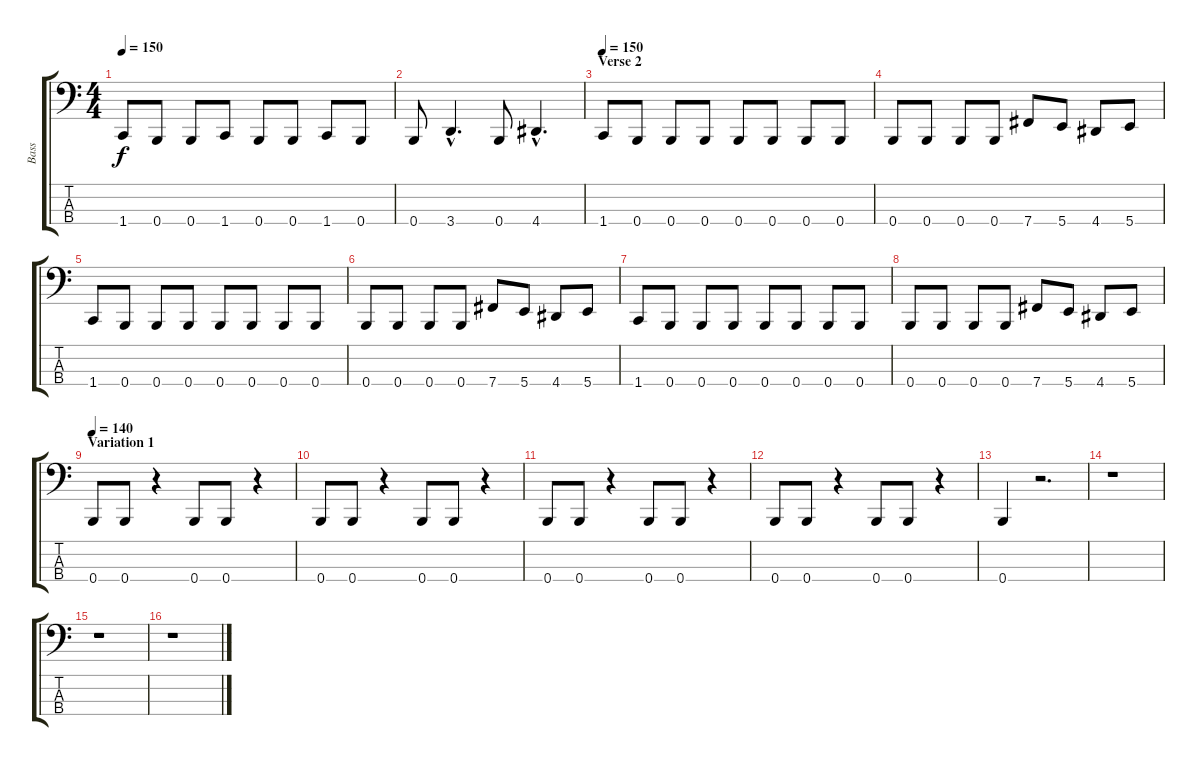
\track ("Bass" "Bass") {instrument electricbasspick}
\staff {score tabs}
\tuning (E2 B1 Gb1 B0) {hide}
\ts (4 4)
\tempo 150
\clef f4
\ks c
1.4.8{dy f} 0.4.8 0.4.8 1.4.8 0.4.8 0.4.8 1.4.8 0.4.8 |
0.4.8 3.4{hac}.4{d} 0.4.8 4.4{hac}.4{d} |
\section ("" "Verse 2")
\tempo 150
1.4.8 0.4.8 0.4.8 0.4.8 0.4.8 0.4.8 0.4.8 0.4.8 |
0.4.8 0.4.8 0.4.8 0.4.8 7.4.8 5.4.8 4.4.8 5.4.8 |
1.4.8 0.4.8 0.4.8 0.4.8 0.4.8 0.4.8 0.4.8 0.4.8 |
0.4.8 0.4.8 0.4.8 0.4.8 7.4.8 5.4.8 4.4.8 5.4.8 |
1.4.8 0.4.8 0.4.8 0.4.8 0.4.8 0.4.8 0.4.8 0.4.8 |
0.4.8 0.4.8 0.4.8 0.4.8 7.4.8 5.4.8 4.4.8 5.4.8 |
\section ("" "Variation 1")
\tempo 130
\tempo 140
0.4.8 0.4.8 r.4 0.4.8 0.4.8 r.4 |
0.4.8 0.4.8 r.4 0.4.8 0.4.8 r.4 |
0.4.8 0.4.8 r.4 0.4.8 0.4.8 r.4 |
0.4.8 0.4.8 r.4 0.4.8 0.4.8 r.4 |
0.4.4 r.2{d} |
r.1 |
r.1 |
r.1
